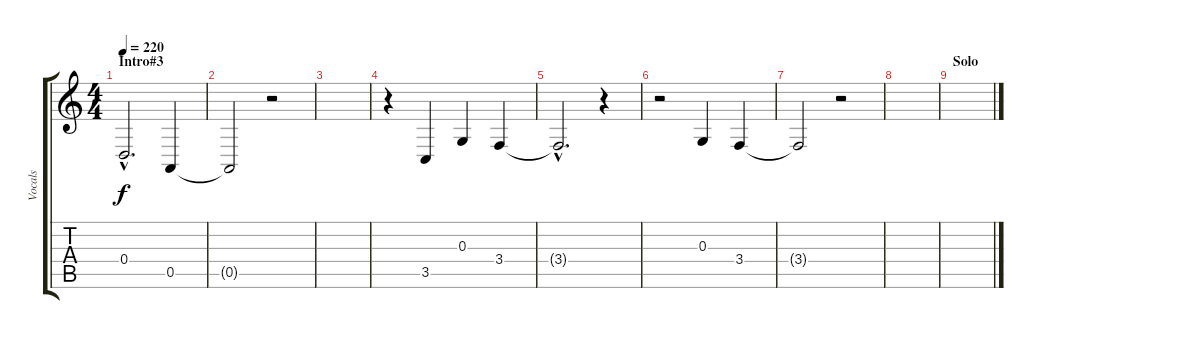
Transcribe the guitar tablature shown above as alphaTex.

\track ("Vocals" "Vocals") {instrument sopranosax}
\staff {score tabs}
\tuning (E4 B3 G3 D3 A2 E2) {hide}
\ts (4 4)
\section ("" "Intro#3")
\tempo 220
\clef g2
\ks c
0.4{hac}.2{d dy f} 0.5.4 |
0.5{t}.2 r.2 |
|
r.4 3.5.4 0.3.4 3.4.4 |
3.4{hac t}.2{d} r.4 |
r.2 0.3.4 3.4.4 |
3.4{t}.2 r.2 |
|
\section ("" "Solo")
